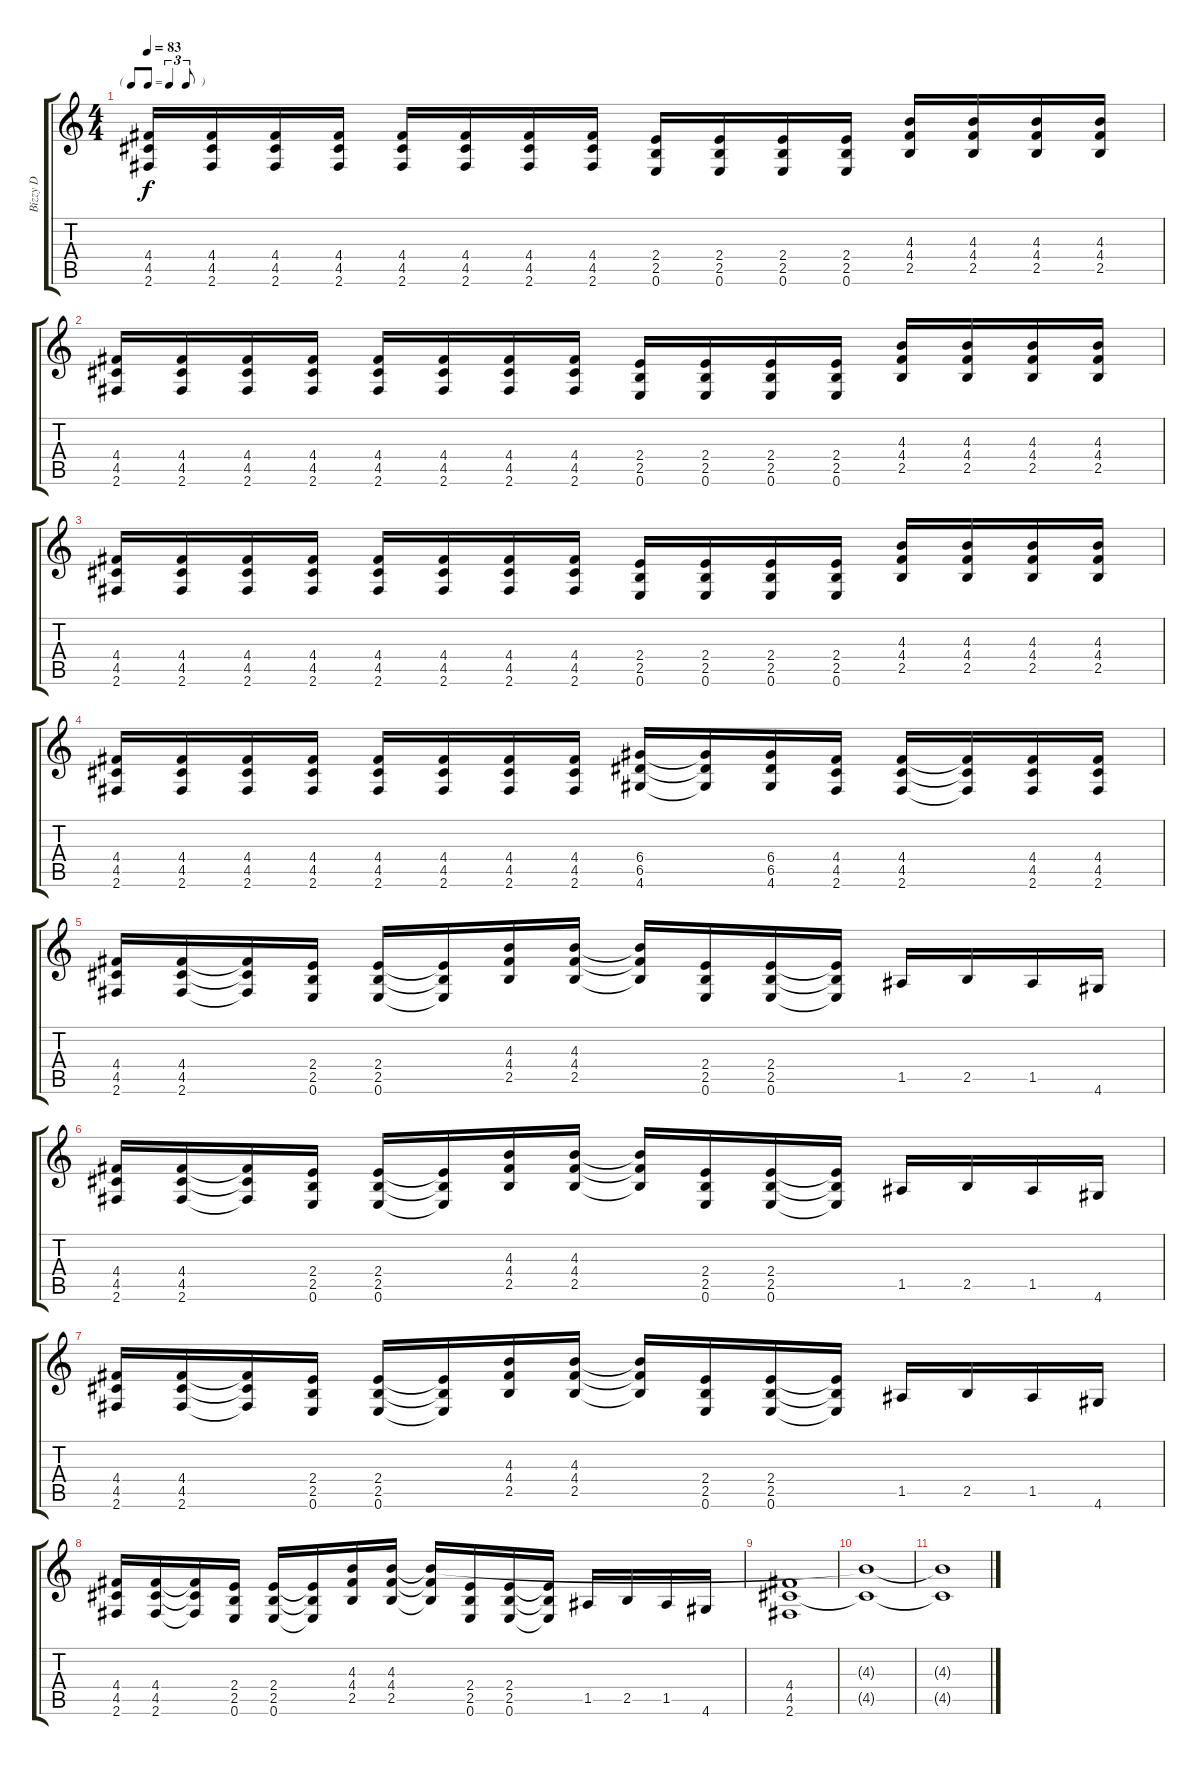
\track ("Bizzy D" "Bizzy D") {instrument distortionguitar}
\staff {score tabs}
\tuning (E4 B3 G3 D3 A2 E2) {hide}
\ts (4 4)
\tf triplet8th
\tempo 83
\clef g2
\ks c
(4.4 4.5 2.6).16{dy f} (4.4 4.5 2.6).16 (4.4 4.5 2.6).16 (4.4 4.5 2.6).16 (4.4 4.5 2.6).16 (4.4 4.5 2.6).16 (4.4 4.5 2.6).16 (4.4 4.5 2.6).16 (2.4 2.5 0.6).16 (2.4 2.5 0.6).16 (2.4 2.5 0.6).16 (2.4 2.5 0.6).16 (4.3 4.4 2.5).16 (4.3 4.4 2.5).16 (4.3 4.4 2.5).16 (4.3 4.4 2.5).16 |
(4.4 4.5 2.6).16 (4.4 4.5 2.6).16 (4.4 4.5 2.6).16 (4.4 4.5 2.6).16 (4.4 4.5 2.6).16 (4.4 4.5 2.6).16 (4.4 4.5 2.6).16 (4.4 4.5 2.6).16 (2.4 2.5 0.6).16 (2.4 2.5 0.6).16 (2.4 2.5 0.6).16 (2.4 2.5 0.6).16 (4.3 4.4 2.5).16 (4.3 4.4 2.5).16 (4.3 4.4 2.5).16 (4.3 4.4 2.5).16 |
(4.4 4.5 2.6).16 (4.4 4.5 2.6).16 (4.4 4.5 2.6).16 (4.4 4.5 2.6).16 (4.4 4.5 2.6).16 (4.4 4.5 2.6).16 (4.4 4.5 2.6).16 (4.4 4.5 2.6).16 (2.4 2.5 0.6).16 (2.4 2.5 0.6).16 (2.4 2.5 0.6).16 (2.4 2.5 0.6).16 (4.3 4.4 2.5).16 (4.3 4.4 2.5).16 (4.3 4.4 2.5).16 (4.3 4.4 2.5).16 |
(4.4 4.5 2.6).16 (4.4 4.5 2.6).16 (4.4 4.5 2.6).16 (4.4 4.5 2.6).16 (4.4 4.5 2.6).16 (4.4 4.5 2.6).16 (4.4 4.5 2.6).16 (4.4 4.5 2.6).16 (6.4 6.5 4.6).16 (6.4{t} 6.5{t} 4.6{t}).16 (6.4 6.5 4.6).16 (4.4 4.5 2.6).16 (4.4 4.5 2.6).16 (4.4{t} 4.5{t} 2.6{t}).16 (4.4 4.5 2.6).16 (4.4 4.5 2.6).16 |
(4.4 4.5 2.6).16 (4.4 4.5 2.6).16 (4.4{t} 4.5{t} 2.6{t}).16 (2.4 2.5 0.6).16 (2.4 2.5 0.6).16 (2.4{t} 2.5{t} 0.6{t}).16 (4.3 4.4 2.5).16 (4.3 4.4 2.5).16 (4.3{t} 4.4{t} 2.5{t}).16 (2.4 2.5 0.6).16 (2.4 2.5 0.6).16 (2.4{t} 2.5{t} 0.6{t}).16 1.5.16 2.5.16 1.5.16 4.6.16 |
(4.4 4.5 2.6).16 (4.4 4.5 2.6).16 (4.4{t} 4.5{t} 2.6{t}).16 (2.4 2.5 0.6).16 (2.4 2.5 0.6).16 (2.4{t} 2.5{t} 0.6{t}).16 (4.3 4.4 2.5).16 (4.3 4.4 2.5).16 (4.3{t} 4.4{t} 2.5{t}).16 (2.4 2.5 0.6).16 (2.4 2.5 0.6).16 (2.4{t} 2.5{t} 0.6{t}).16 1.5.16 2.5.16 1.5.16 4.6.16 |
(4.4 4.5 2.6).16{volume 13} (4.4 4.5 2.6).16 (4.4{t} 4.5{t} 2.6{t}).16 (2.4 2.5 0.6).16 (2.4 2.5 0.6).16 (2.4{t} 2.5{t} 0.6{t}).16 (4.3 4.4 2.5).16 (4.3 4.4 2.5).16 (4.3{t} 4.4{t} 2.5{t}).16 (2.4 2.5 0.6).16 (2.4 2.5 0.6).16 (2.4{t} 2.5{t} 0.6{t}).16 1.5.16 2.5.16 1.5.16 4.6.16 |
(4.4 4.5 2.6).16 (4.4 4.5 2.6).16 (4.4{t} 4.5{t} 2.6{t}).16 (2.4 2.5 0.6).16 (2.4 2.5 0.6).16 (2.4{t} 2.5{t} 0.6{t}).16 (4.3 4.4 2.5).16 (4.3 4.4 2.5).16 (4.3{t} 4.4{t} 2.5{t}).16 (2.4 2.5 0.6).16 (2.4 2.5 0.6).16 (2.4{t} 2.5{t} 0.6{t}).16 1.5.16 2.5.16 1.5.16 4.6.16 |
(4.4 4.5 2.6).1{volume 0} |
(4.3{t} 4.5{t}).1 |
(4.3{t} 4.5{t}).1
